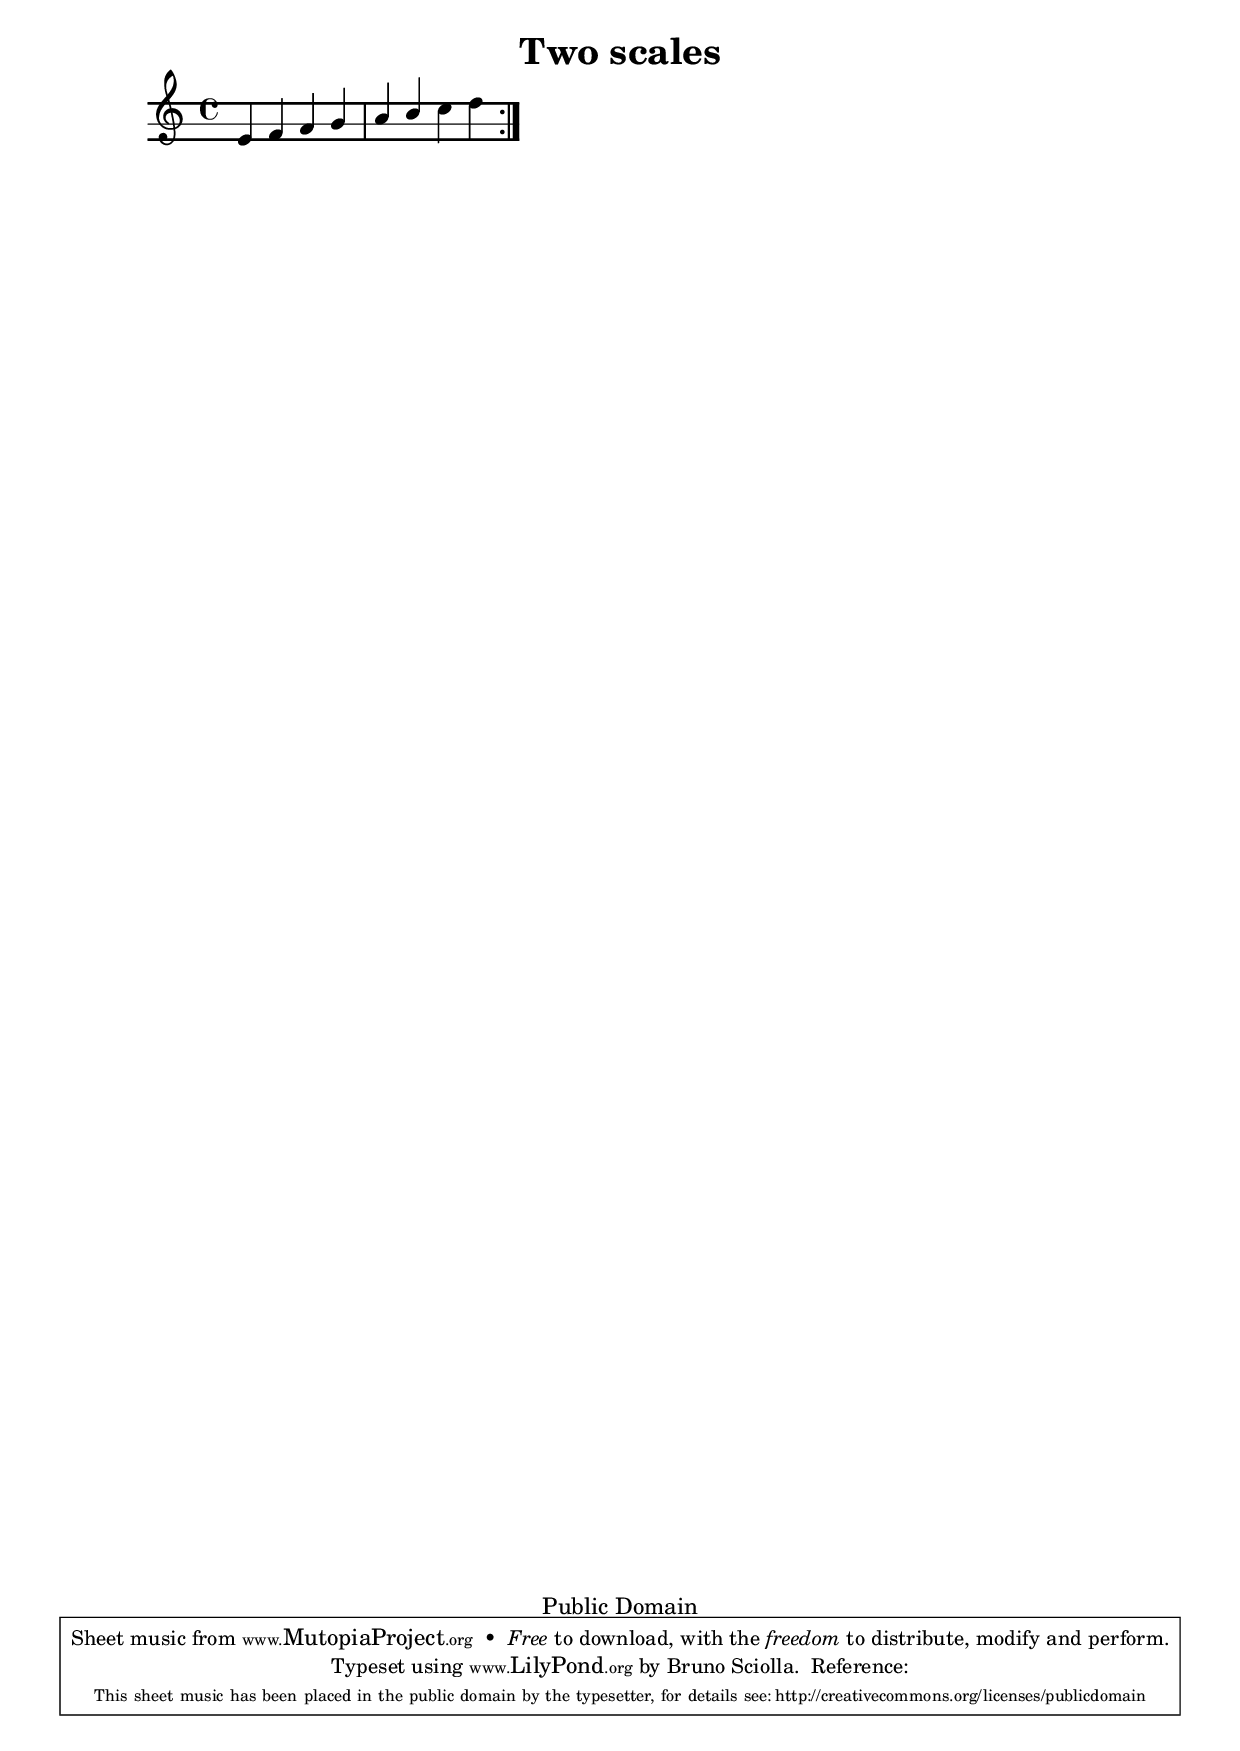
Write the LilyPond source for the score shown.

%/usr/bin/python

\header {
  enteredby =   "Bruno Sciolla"
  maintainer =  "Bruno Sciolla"
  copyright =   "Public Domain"
  filename =  ""
  title =   "Two scales"
  opus =  ""
  composer =  ""
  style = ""
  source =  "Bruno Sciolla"

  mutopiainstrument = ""
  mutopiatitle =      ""
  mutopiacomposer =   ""
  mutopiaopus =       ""
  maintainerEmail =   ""

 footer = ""
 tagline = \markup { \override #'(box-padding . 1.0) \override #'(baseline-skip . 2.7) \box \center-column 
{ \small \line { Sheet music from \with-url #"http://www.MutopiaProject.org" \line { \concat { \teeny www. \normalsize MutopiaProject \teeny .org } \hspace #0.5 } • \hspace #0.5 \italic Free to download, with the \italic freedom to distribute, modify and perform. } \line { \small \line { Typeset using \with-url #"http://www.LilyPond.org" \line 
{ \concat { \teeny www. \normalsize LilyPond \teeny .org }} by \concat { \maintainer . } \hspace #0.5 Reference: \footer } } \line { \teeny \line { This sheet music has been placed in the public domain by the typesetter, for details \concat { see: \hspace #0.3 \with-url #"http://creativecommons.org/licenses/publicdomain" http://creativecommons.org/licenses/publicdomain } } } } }
}

\version "2.18.2"

voiceone =   {
  
  \time 4/4
  \clef "treble"
 
  \repeat "volta" 2 {
c'4 d'4 e'4 f'4 | g'4 a'4 b'4 c''4 |
  }
}

\score {

  \context PianoStaff << 
    \context Staff = "one" <<
       \override Staff.StaffSymbol.line-positions = #'(-5.85 -6 -6.15 -3  0.85 1 1.15)
       \voiceone
    >>
  >>

  \layout{}
  \midi {}
}
